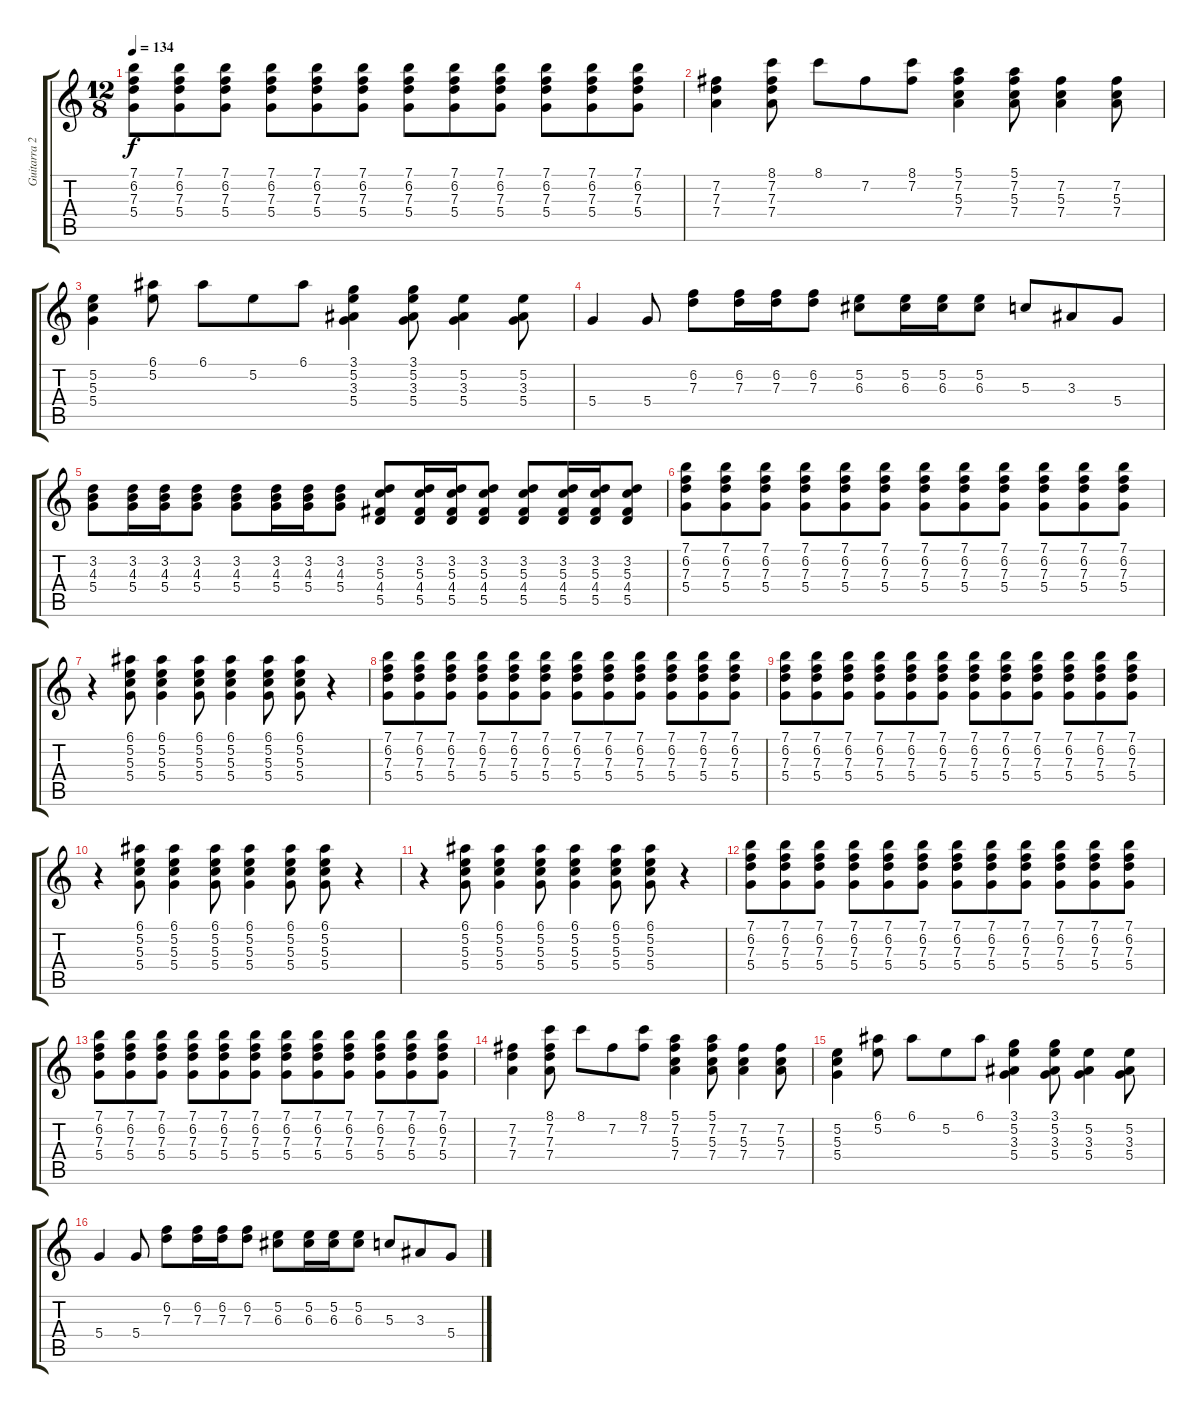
\track ("Guitarra 2" "Guitarra 2") {instrument electricguitarjazz}
\staff {score tabs}
\tuning (E4 B3 G3 D3 A2 E2) {hide}
\ts (12 8)
\tempo 134
\clef g2
\ks c
(7.1 6.2 7.3 5.4).8{dy f} (7.1 6.2 7.3 5.4).8 (7.1 6.2 7.3 5.4).8 (7.1 6.2 7.3 5.4).8 (7.1 6.2 7.3 5.4).8 (7.1 6.2 7.3 5.4).8 (7.1 6.2 7.3 5.4).8 (7.1 6.2 7.3 5.4).8 (7.1 6.2 7.3 5.4).8 (7.1 6.2 7.3 5.4).8 (7.1 6.2 7.3 5.4).8 (7.1 6.2 7.3 5.4).8 |
(7.2 7.3 7.4).4 (8.1 7.2 7.3 7.4).8 8.1.8 7.2.8 (8.1 7.2).8 (5.1 7.2 5.3 7.4).4 (5.1 7.2 5.3 7.4).8 (7.2 5.3 7.4).4 (7.2 5.3 7.4).8 |
(5.2 5.3 5.4).4 (6.1 5.2).8 6.1.8 5.2.8 6.1.8 (3.1 5.2 3.3 5.4).4 (3.1 5.2 3.3 5.4).8 (5.2 3.3 5.4).4 (5.2 3.3 5.4).8 |
5.4.4 5.4.8 (6.2 7.3).8 (6.2 7.3).16 (6.2 7.3).16 (6.2 7.3).8 (5.2 6.3).8 (5.2 6.3).16 (5.2 6.3).16 (5.2 6.3).8 5.3.8 3.3.8 5.4.8 |
(3.2 4.3 5.4).8 (3.2 4.3 5.4).16 (3.2 4.3 5.4).16 (3.2 4.3 5.4).8 (3.2 4.3 5.4).8 (3.2 4.3 5.4).16 (3.2 4.3 5.4).16 (3.2 4.3 5.4).8 (3.2 5.3 4.4 5.5).8 (3.2 5.3 4.4 5.5).16 (3.2 5.3 4.4 5.5).16 (3.2 5.3 4.4 5.5).8 (3.2 5.3 4.4 5.5).8 (3.2 5.3 4.4 5.5).16 (3.2 5.3 4.4 5.5).16 (3.2 5.3 4.4 5.5).8 |
(7.1 6.2 7.3 5.4).8 (7.1 6.2 7.3 5.4).8 (7.1 6.2 7.3 5.4).8 (7.1 6.2 7.3 5.4).8 (7.1 6.2 7.3 5.4).8 (7.1 6.2 7.3 5.4).8 (7.1 6.2 7.3 5.4).8 (7.1 6.2 7.3 5.4).8 (7.1 6.2 7.3 5.4).8 (7.1 6.2 7.3 5.4).8 (7.1 6.2 7.3 5.4).8 (7.1 6.2 7.3 5.4).8 |
r.4 (6.1 5.2 5.3 5.4).8 (6.1 5.2 5.3 5.4).4 (6.1 5.2 5.3 5.4).8 (6.1 5.2 5.3 5.4).4 (6.1 5.2 5.3 5.4).8 (6.1 5.2 5.3 5.4).8 r.4 |
(7.1 6.2 7.3 5.4).8 (7.1 6.2 7.3 5.4).8 (7.1 6.2 7.3 5.4).8 (7.1 6.2 7.3 5.4).8 (7.1 6.2 7.3 5.4).8 (7.1 6.2 7.3 5.4).8 (7.1 6.2 7.3 5.4).8 (7.1 6.2 7.3 5.4).8 (7.1 6.2 7.3 5.4).8 (7.1 6.2 7.3 5.4).8 (7.1 6.2 7.3 5.4).8 (7.1 6.2 7.3 5.4).8 |
(7.1 6.2 7.3 5.4).8 (7.1 6.2 7.3 5.4).8 (7.1 6.2 7.3 5.4).8 (7.1 6.2 7.3 5.4).8 (7.1 6.2 7.3 5.4).8 (7.1 6.2 7.3 5.4).8 (7.1 6.2 7.3 5.4).8 (7.1 6.2 7.3 5.4).8 (7.1 6.2 7.3 5.4).8 (7.1 6.2 7.3 5.4).8 (7.1 6.2 7.3 5.4).8 (7.1 6.2 7.3 5.4).8 |
r.4 (6.1 5.2 5.3 5.4).8 (6.1 5.2 5.3 5.4).4 (6.1 5.2 5.3 5.4).8 (6.1 5.2 5.3 5.4).4 (6.1 5.2 5.3 5.4).8 (6.1 5.2 5.3 5.4).8 r.4 |
r.4 (6.1 5.2 5.3 5.4).8 (6.1 5.2 5.3 5.4).4 (6.1 5.2 5.3 5.4).8 (6.1 5.2 5.3 5.4).4 (6.1 5.2 5.3 5.4).8 (6.1 5.2 5.3 5.4).8 r.4 |
(7.1 6.2 7.3 5.4).8 (7.1 6.2 7.3 5.4).8 (7.1 6.2 7.3 5.4).8 (7.1 6.2 7.3 5.4).8 (7.1 6.2 7.3 5.4).8 (7.1 6.2 7.3 5.4).8 (7.1 6.2 7.3 5.4).8 (7.1 6.2 7.3 5.4).8 (7.1 6.2 7.3 5.4).8 (7.1 6.2 7.3 5.4).8 (7.1 6.2 7.3 5.4).8 (7.1 6.2 7.3 5.4).8 |
(7.1 6.2 7.3 5.4).8 (7.1 6.2 7.3 5.4).8 (7.1 6.2 7.3 5.4).8 (7.1 6.2 7.3 5.4).8 (7.1 6.2 7.3 5.4).8 (7.1 6.2 7.3 5.4).8 (7.1 6.2 7.3 5.4).8 (7.1 6.2 7.3 5.4).8 (7.1 6.2 7.3 5.4).8 (7.1 6.2 7.3 5.4).8 (7.1 6.2 7.3 5.4).8 (7.1 6.2 7.3 5.4).8 |
(7.2 7.3 7.4).4 (8.1 7.2 7.3 7.4).8 8.1.8 7.2.8 (8.1 7.2).8 (5.1 7.2 5.3 7.4).4 (5.1 7.2 5.3 7.4).8 (7.2 5.3 7.4).4 (7.2 5.3 7.4).8 |
(5.2 5.3 5.4).4 (6.1 5.2).8 6.1.8 5.2.8 6.1.8 (3.1 5.2 3.3 5.4).4 (3.1 5.2 3.3 5.4).8 (5.2 3.3 5.4).4 (5.2 3.3 5.4).8 |
5.4.4 5.4.8 (6.2 7.3).8 (6.2 7.3).16 (6.2 7.3).16 (6.2 7.3).8 (5.2 6.3).8 (5.2 6.3).16 (5.2 6.3).16 (5.2 6.3).8 5.3.8 3.3.8 5.4.8
